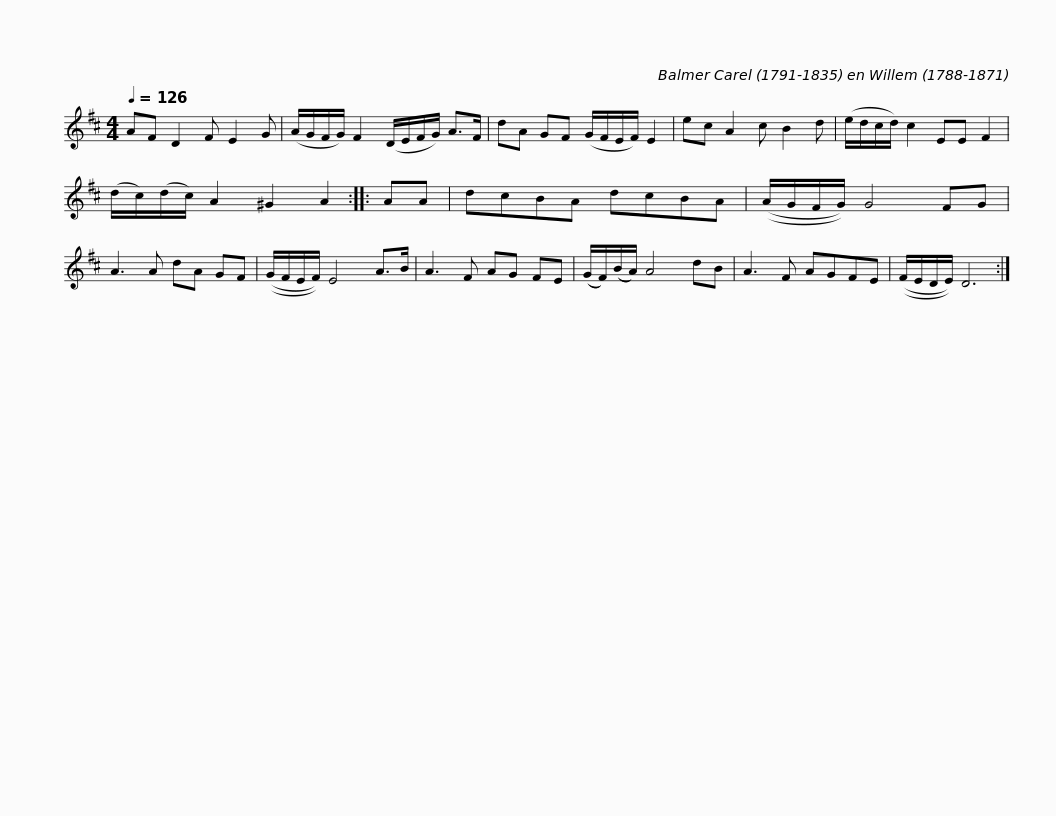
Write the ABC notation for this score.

X:1
L:1/8
Q:1/4=126
M:4/4
I:linebreak $
K:D
V:1 treble
V:1
 AF D2 F E2 G | (A/G/F/G/) F2 (D/E/F/G/) A>F | dA GF (G/F/E/F/) E2 | ec A2 c B2 d | (e/d/c/d/) c2 EE F2 | %5
 (d/c/)(d/c/) A2 ^G2 A2 ::$ AA | dcBA dcBA | ((A/G/F/G/)) G4 FG | A3 A dA GF | %10
 ((G/F/E/F/)) E4 A>B |$ A3 F AG FE | ((G/F/))((B/A/)) A4 dB | A3 F AGFE | ((F/E/D/E/)) D6 :| %15
